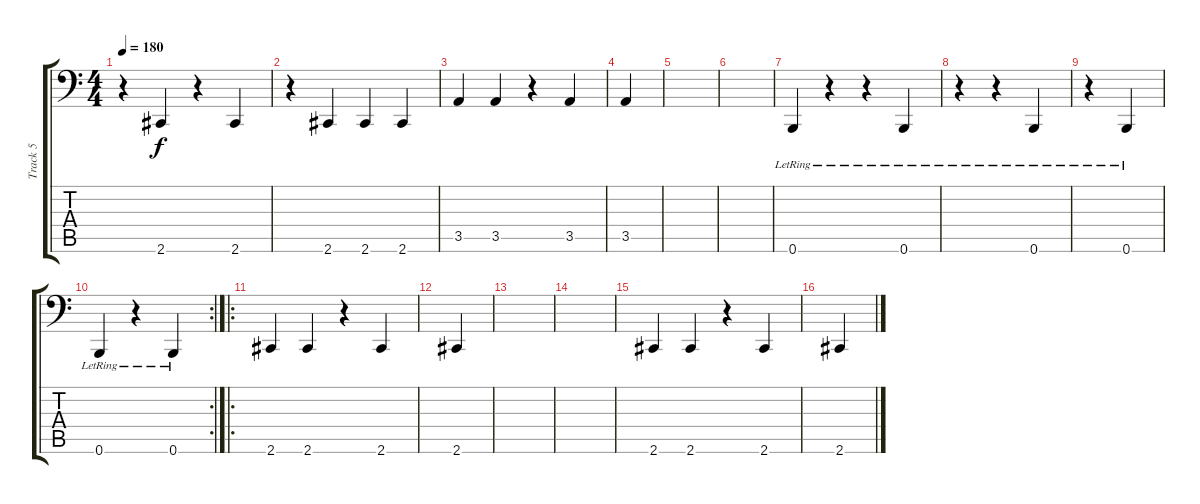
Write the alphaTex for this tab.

\track ("Track 5" "Track 5") {instrument electricbassfinger}
\staff {score tabs}
\tuning (Db3 Ab2 E2 B1 Gb1 B0) {hide}
\ts (4 4)
\tempo 180
\clef f4
\ks c
r.4{dy f} 2.6.4 r.4 2.6.4 |
r.4 2.6.4 2.6.4 2.6.4 |
3.5.4 3.5.4 r.4 3.5.4 |
3.5.4 |
|
|
0.6{lr}.4 r.4 r.4 0.6{lr}.4 |
r.4 r.4 0.6{lr}.4 |
r.4 0.6{lr}.4 |
\rc 2
0.6{lr}.4 r.4 0.6{lr}.4 |
\ro
2.6.4 2.6.4 r.4 2.6.4 |
2.6.4 |
|
|
2.6.4 2.6.4 r.4 2.6.4 |
2.6.4
